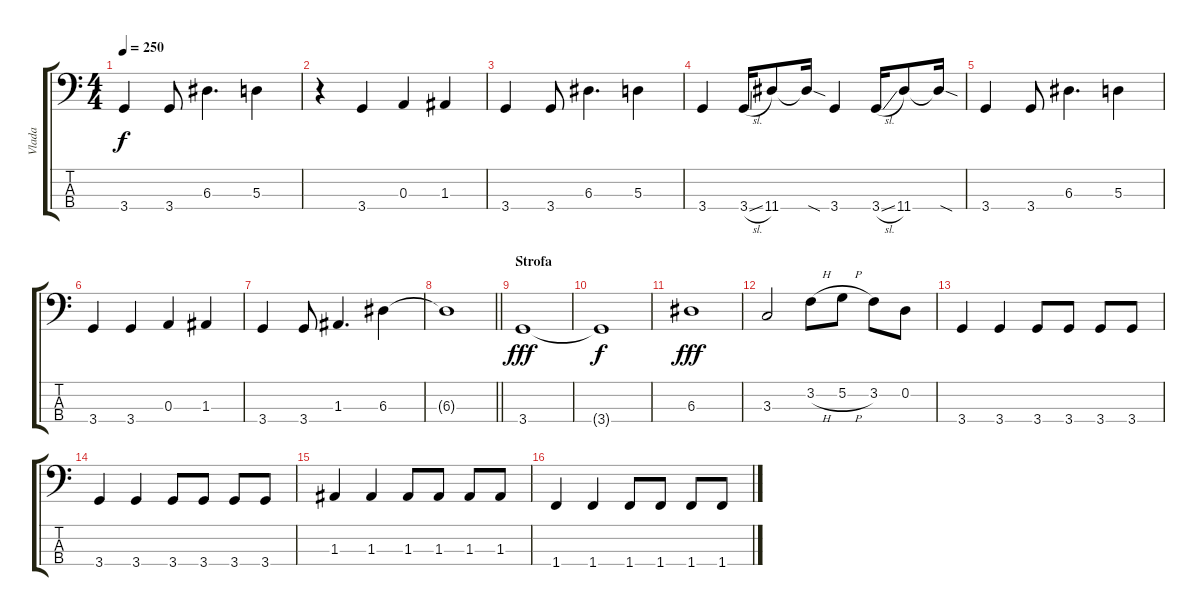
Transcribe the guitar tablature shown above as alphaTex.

\track ("Vlada" "Vlada") {instrument electricbassfinger}
\staff {score tabs}
\tuning (G2 D2 A1 E1) {hide}
\ts (4 4)
\tempo 250
\clef f4
\ks c
3.4.4{dy f} 3.4.8 6.3.4{d} 5.3.4 |
r.4 3.4.4 0.3.4 1.3.4 |
3.4.4 3.4.8 6.3.4{d} 5.3.4 |
3.4.4 3.4{sl}.16 11.4.8 11.4{sod t}.16 3.4.4 3.4{sl}.16 11.4.8 11.4{sod t}.16 |
3.4.4 3.4.8 6.3.4{d} 5.3.4 |
3.4.4 3.4.4 0.3.4 1.3.4 |
3.4.4 3.4.8 1.3.4{d} 6.3.4 |
\barLineRight lightlight
6.3{t}.1 |
\section ("" "Strofa")
3.4.1{dy fff} |
3.4{t}.1{dy f} |
6.3.1{dy fff} |
3.3.2 3.2{h}.8 5.2{h}.8 3.2.8 0.2.8 |
3.4.4 3.4.4 3.4.8 3.4.8 3.4.8 3.4.8 |
3.4.4 3.4.4 3.4.8 3.4.8 3.4.8 3.4.8 |
1.3.4 1.3.4 1.3.8 1.3.8 1.3.8 1.3.8 |
1.4.4 1.4.4 1.4.8 1.4.8 1.4.8 1.4.8
